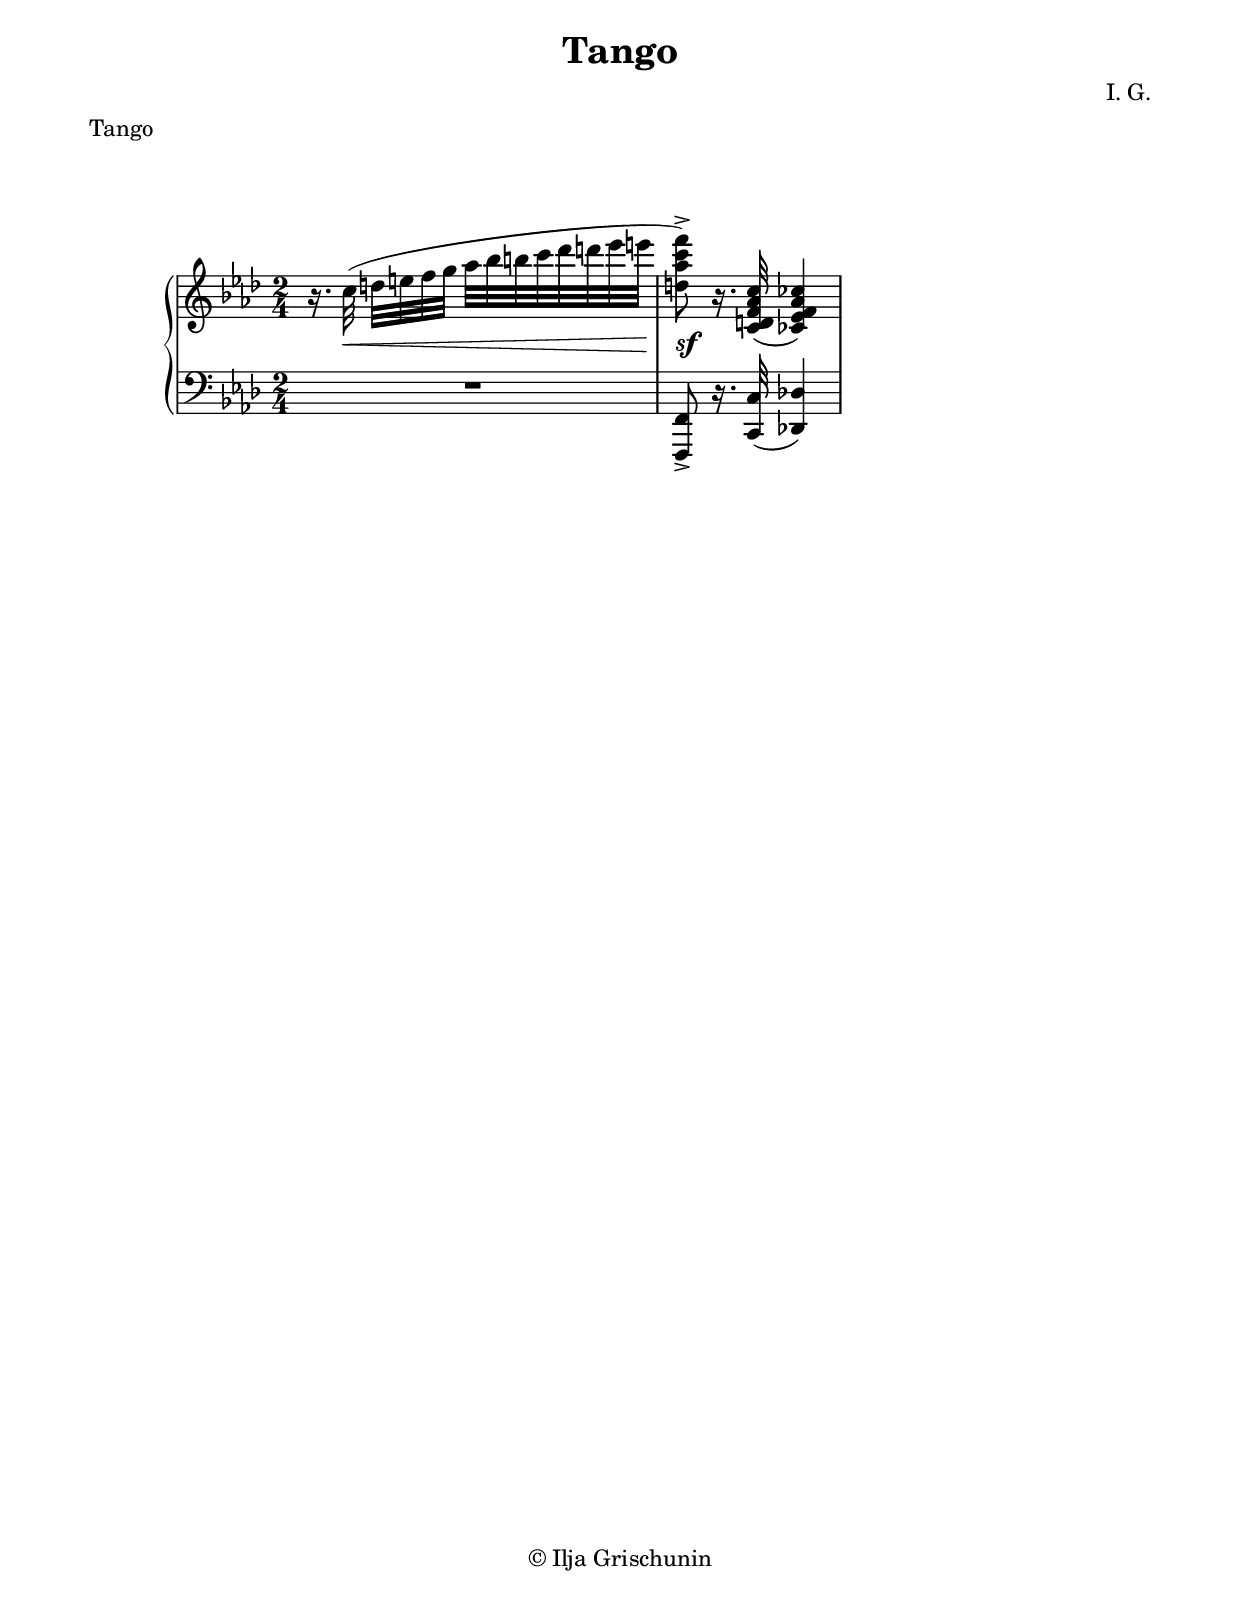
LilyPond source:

\version "2.19.15"
%\version "2.18.0"

\language "deutsch"

\header {
  title = "Tango"
  meter = "Tango"
  composer = "I. G."
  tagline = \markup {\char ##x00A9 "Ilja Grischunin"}
}

\paper {
  #(set-paper-size "a4")
  top-system-spacing #'basic-distance = #25
  top-markup-spacing #'basic-distance = #15
  markup-system-spacing #'basic-distance = #25
  system-system-spacing #'basic-distance = #30
  last-bottom-spacing #'basic-distance = #25
  left-margin = 15
  right-margin = 15
  %two-sided = ##t
  %inner-margin = 25
  %outer-margin = 15
}

\layout {
  \context {
    \PianoStaff
    \consists #Span_stem_engraver
  }
  \context{
    \Score
    %\override StaffGrouper.staff-staff-spacing.basic-distance = #13
    \remove "Bar_number_engraver"
  }
}

%%%%%%%%% SCRIPTS %%%%%%%%%
makeOctaves =
#(define-music-function (parser location arg mus)
   (integer? ly:music?)
   #{<<  \withMusicProperty #'to-relative-callback
         #(lambda (m p)
            (let ((mu (ly:music-property m 'element)))
              (ly:music-transpose mu (ly:make-pitch (- arg) 0 0))
              (ly:make-music-relative! mu p)
              (ly:music-transpose mu (ly:make-pitch arg 0 0)))
            p)
         \transpose c' $(ly:make-pitch arg 0 0) $mus
         $mus
     >>
   #})
pocoCr = 
#(make-music 'CrescendoEvent
   'span-type 'text
   'span-text "poco cresc.")
pocoDim =
#(make-music 'CrescendoEvent
   'span-type 'text
   'span-text "poco dimin.")
top = \change Staff = "RH"
bot = \change Staff = "LH"

%%%%%%%%% INCLUDE %%%%%%%%%


%%%%%%%%%%% RH %%%%%%%%%%%%
rechts = \relative {
  \clef treble
  \key f \minor
  \time 2/4  
  %\override Score.SpacingSpanner.strict-note-spacing = ##t
  %\set Score.proportionalNotationDuration = #(ly:make-moment 1/8)
  %\set Staff.printKeyCancellation = ##f
  r16. c''32(\noBeam d e f g as b h c des d es e
  <d, as' c f>8->) r16. <c, d f as c>32( <ces es f as ces>4)
}

%%%%%%%%%%% LH %%%%%%%%%%%%
links = \relative {
  \clef bass
  \key f \minor
  \time 2/4
  %\set Staff.printKeyCancellation = ##f
  R2 <f,, f'>8_> r16. <c' c'>32( <des! des'!>4)
}

%%%%%%%%%%%%D%%%%%%%%%%%%
dynamic = {
  \override DynamicTextSpanner.style = #'none
  \override Hairpin.to-barline = ##t
  s16. s32\< s4. s2*4\sf
}

%%%%%%%%%%%%%%%%%%%%%%
\score {
  \new PianoStaff <<
    \new Staff = "RH" \rechts
    \new Dynamics = "DYN" \dynamic
    \new Staff = "LH" \links
  >>
}